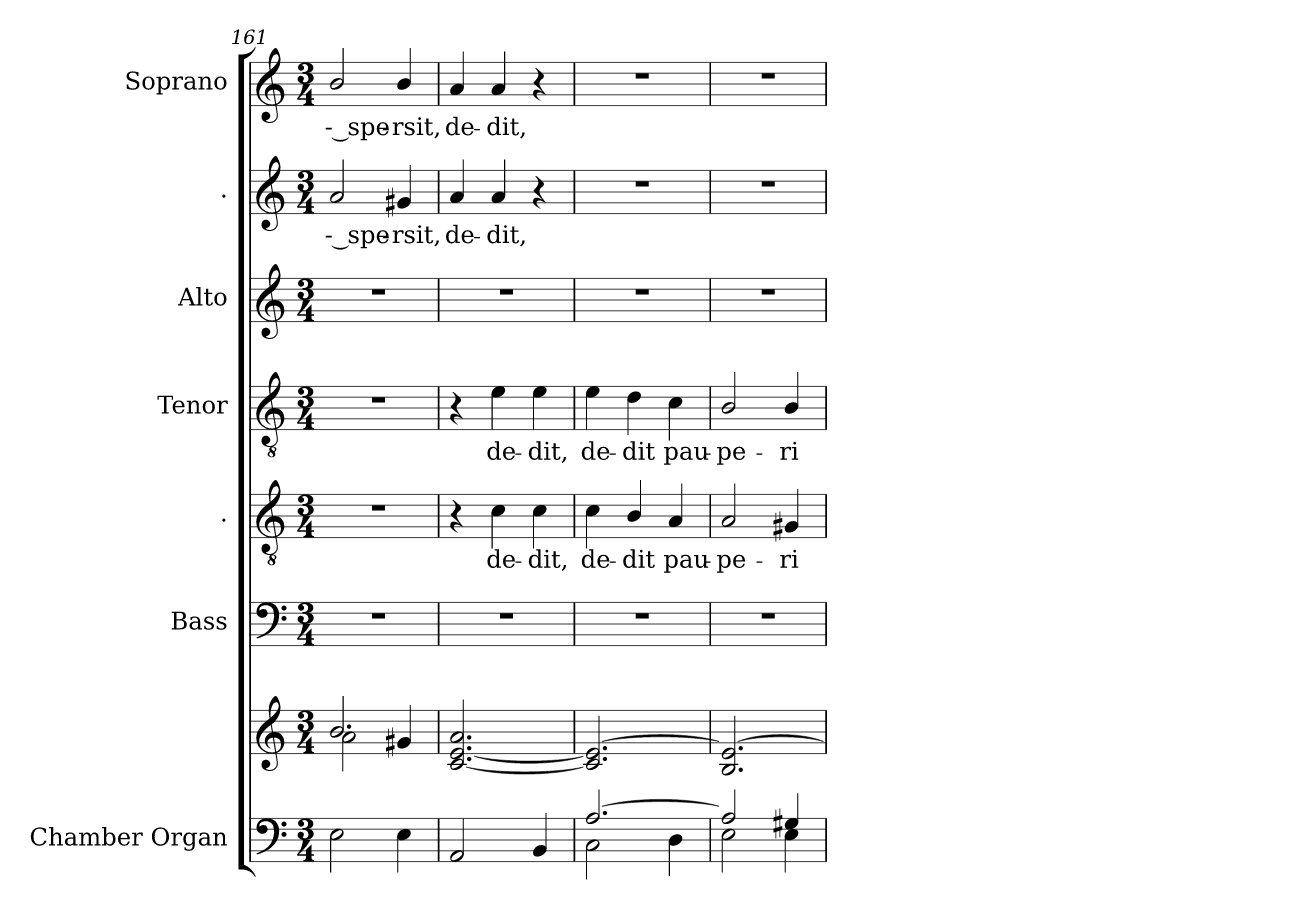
**kern	**kern	**kern	**kern	**text	**kern	**text	**kern	**kern	**text	**kern	**text
*part7	*part7	*part6	*part5	*part5	*part4	*part4	*part3	*part2	*part2	*part1	*part1
*staff8	*staff7	*staff6	*staff5	*staff5	*staff4	*staff4	*staff3	*staff2	*staff2	*staff1	*staff1
*I"Chamber  Organ	*	*I"Bass	*I".	*	*I"Tenor	*	*I"Alto	*I".	*	*I"Soprano	*
*I'Org.	*	*I'B.	*	*	*I'T.	*	*I'A.	*	*	*I'S.	*
!!LO:LB:g=z
*clefF4	*clefG2	*clefF4	*clefGv2	*	*clefGv2	*	*clefG2	*clefG2	*	*clefG2	*
*	*	*	*ITrd7c12	*	*ITrd7c12	*	*	*	*	*	*
*k[]	*k[]	*k[]	*k[]	*	*k[]	*	*k[]	*k[]	*	*k[]	*
*C:	*C:	*C:	*C:	*	*C:	*	*C:	*C:	*	*C:	*
*M3/4	*M3/4	*M3/4	*M3/4	*	*M3/4	*	*M3/4	*M3/4	*	*M3/4	*
=161	=161	=161	=161	=161	=161	=161	=161	=161	=161	=161	=161
*	*^	*	*	*	*	*	*	*	*	*	*
!	!	!	!LO:N:vis=1	!LO:N:vis=1	!	!LO:N:vis=1	!	!LO:N:vis=1	!	!	!	!
!	!	!	!	!	!	!	!	!	!	!LO:LY:b:color=#000000	!	!
!	!	!	!	!	!	!	!	!	!	!	!	!LO:LY:b:color=#000000
2Ei\	2.bi/	2ai\	2.r	2.r	.	2.r	.	2.r	2ai/	-- spe-	2bi/	-- spe-
!	!	!	!	!	!	!	!	!	!	!LO:LY:b:color=#000000	!	!
!	!	!	!	!	!	!	!	!	!	!	!	!LO:LY:b:color=#000000
4Ei\	.	4g#Xi/	.	.	.	.	.	.	4g#Xi/	-rsit,	4bi/	-rsit,
=162	=162	=162	=162	=162	=162	=162	=162	=162	=162	=162	=162	=162
!	!	!	!LO:N:vis=1	!	!	!	!	!LO:N:vis=1	!	!	!	!
*	*v	*v	*	*	*	*	*	*	*	*	*	*
*	*^	*	*	*	*	*	*	*	*	*	*
!	!	!	!	!	!	!	!	!	!	!LO:LY:b:color=#000000	!	!
*	*v	*v	*	*	*	*	*	*	*	*	*	*
*	*^	*	*	*	*	*	*	*	*	*	*
!	!	!	!	!	!	!	!	!	!	!	!	!LO:LY:b:color=#000000
*	*v	*v	*	*	*	*	*	*	*	*	*	*
2AAi/	[2.ci/ [2.ei 2.ai	2.r	4r	.	4r	.	2.r	4ai/	de-	4ai/	de-
!	!	!	!	!LO:LY:b:color=#000000	!	!	!	!	!	!	!
!	!	!	!	!	!	!LO:LY:b:color=#000000	!	!	!	!	!
!	!	!	!	!	!	!	!	!	!LO:LY:b:color=#000000	!	!
!	!	!	!	!	!	!	!	!	!	!	!LO:LY:b:color=#000000
.	.	.	4Ci\	de-	4Ei\	de-	.	4ai/	-dit,	4ai/	-dit,
!	!	!	!	!LO:LY:b:color=#000000	!	!	!	!	!	!	!
!	!	!	!	!	!	!LO:LY:b:color=#000000	!	!	!	!	!
4BBi/	.	.	4Ci\	-dit,	4Ei\	-dit,	.	4r	.	4r	.
=163	=163	=163	=163	=163	=163	=163	=163	=163	=163	=163	=163
*^	*	*	*	*	*	*	*	*	*	*	*
!	!	!	!LO:N:vis=1	!	!	!	!	!	!	!	!	!
!	!	!	!	!	!LO:LY:b:color=#000000	!	!	!	!	!	!	!
!	!	!	!	!	!	!	!LO:LY:b:color=#000000	!LO:N:vis=1	!LO:N:vis=1	!	!LO:N:vis=1	!
[2.Ai/	2Ci\	2.ci/] 2.ei_	2.r	4Ci\	de-	4Ei\	de-	2.r	2.r	.	2.r	.
!	!	!	!	!	!LO:LY:b:color=#000000	!	!	!	!	!	!	!
!	!	!	!	!	!	!	!LO:LY:b:color=#000000	!	!	!	!	!
.	.	.	.	4BBi/	-dit	4Di\	-dit	.	.	.	.	.
!	!	!	!	!	!LO:LY:b:color=#000000	!	!	!	!	!	!	!
!	!	!	!	!	!	!	!LO:LY:b:color=#000000	!	!	!	!	!
.	4Di\	.	.	4AAi/	pau-	4Ci\	pau-	.	.	.	.	.
=164	=164	=164	=164	=164	=164	=164	=164	=164	=164	=164	=164	=164
!	!	!	!LO:N:vis=1	!	!	!	!	!	!	!	!	!
!	!	!	!	!	!LO:LY:b:color=#000000	!	!	!	!	!	!	!
!	!	!	!	!	!	!	!LO:LY:b:color=#000000	!LO:N:vis=1	!LO:N:vis=1	!	!LO:N:vis=1	!
2Ai/]	2Ei\	2.Bi/ 2.ei_	2.r	2AAi/	-pe-	2BBi/	-pe-	2.r	2.r	.	2.r	.
!	!	!	!	!	!LO:LY:b:color=#000000	!	!	!	!	!	!	!
!	!	!	!	!	!	!	!LO:LY:b:color=#000000	!	!	!	!	!
4G#Xi/	4Ei\	.	.	4GG#Xi/	-ri-	4BBi/	-ri-	.	.	.	.	.
*v	*v	*	*	*	*	*	*	*	*	*	*	*
=	=	=	=	=	=	=	=	=	=	=	=
*-	*-	*-	*-	*-	*-	*-	*-	*-	*-	*-	*-
